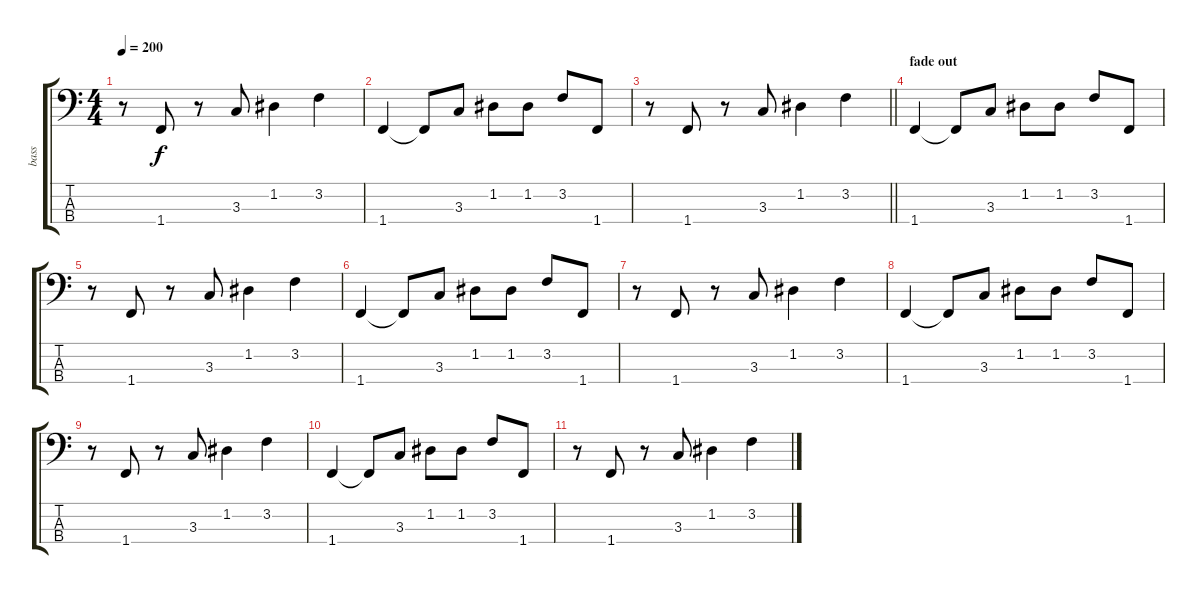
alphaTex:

\track ("bass" "bass") {instrument fretlessbass}
\staff {score tabs}
\tuning (G2 D2 A1 E1) {hide}
\ts (4 4)
\tempo 200
\clef f4
\ks c
r.8{dy f} 1.4.8 r.8 3.3.8 1.2.4 3.2.4 |
1.4.4 1.4{t}.8 3.3.8 1.2.8 1.2.8 3.2.8 1.4.8 |
\barLineRight lightlight
r.8 1.4.8 r.8 3.3.8 1.2.4 3.2.4 |
\section ("" "fade out")
1.4.4{volume 5} 1.4{t}.8 3.3.8 1.2.8 1.2.8 3.2.8 1.4.8 |
r.8 1.4.8 r.8 3.3.8 1.2.4 3.2.4 |
1.4.4 1.4{t}.8 3.3.8 1.2.8 1.2.8 3.2.8 1.4.8 |
r.8 1.4.8 r.8 3.3.8 1.2.4 3.2.4 |
1.4.4{volume 0} 1.4{t}.8 3.3.8 1.2.8 1.2.8 3.2.8 1.4.8 |
r.8 1.4.8 r.8 3.3.8 1.2.4 3.2.4 |
1.4.4 1.4{t}.8 3.3.8 1.2.8 1.2.8 3.2.8 1.4.8 |
r.8 1.4.8 r.8 3.3.8 1.2.4 3.2.4
